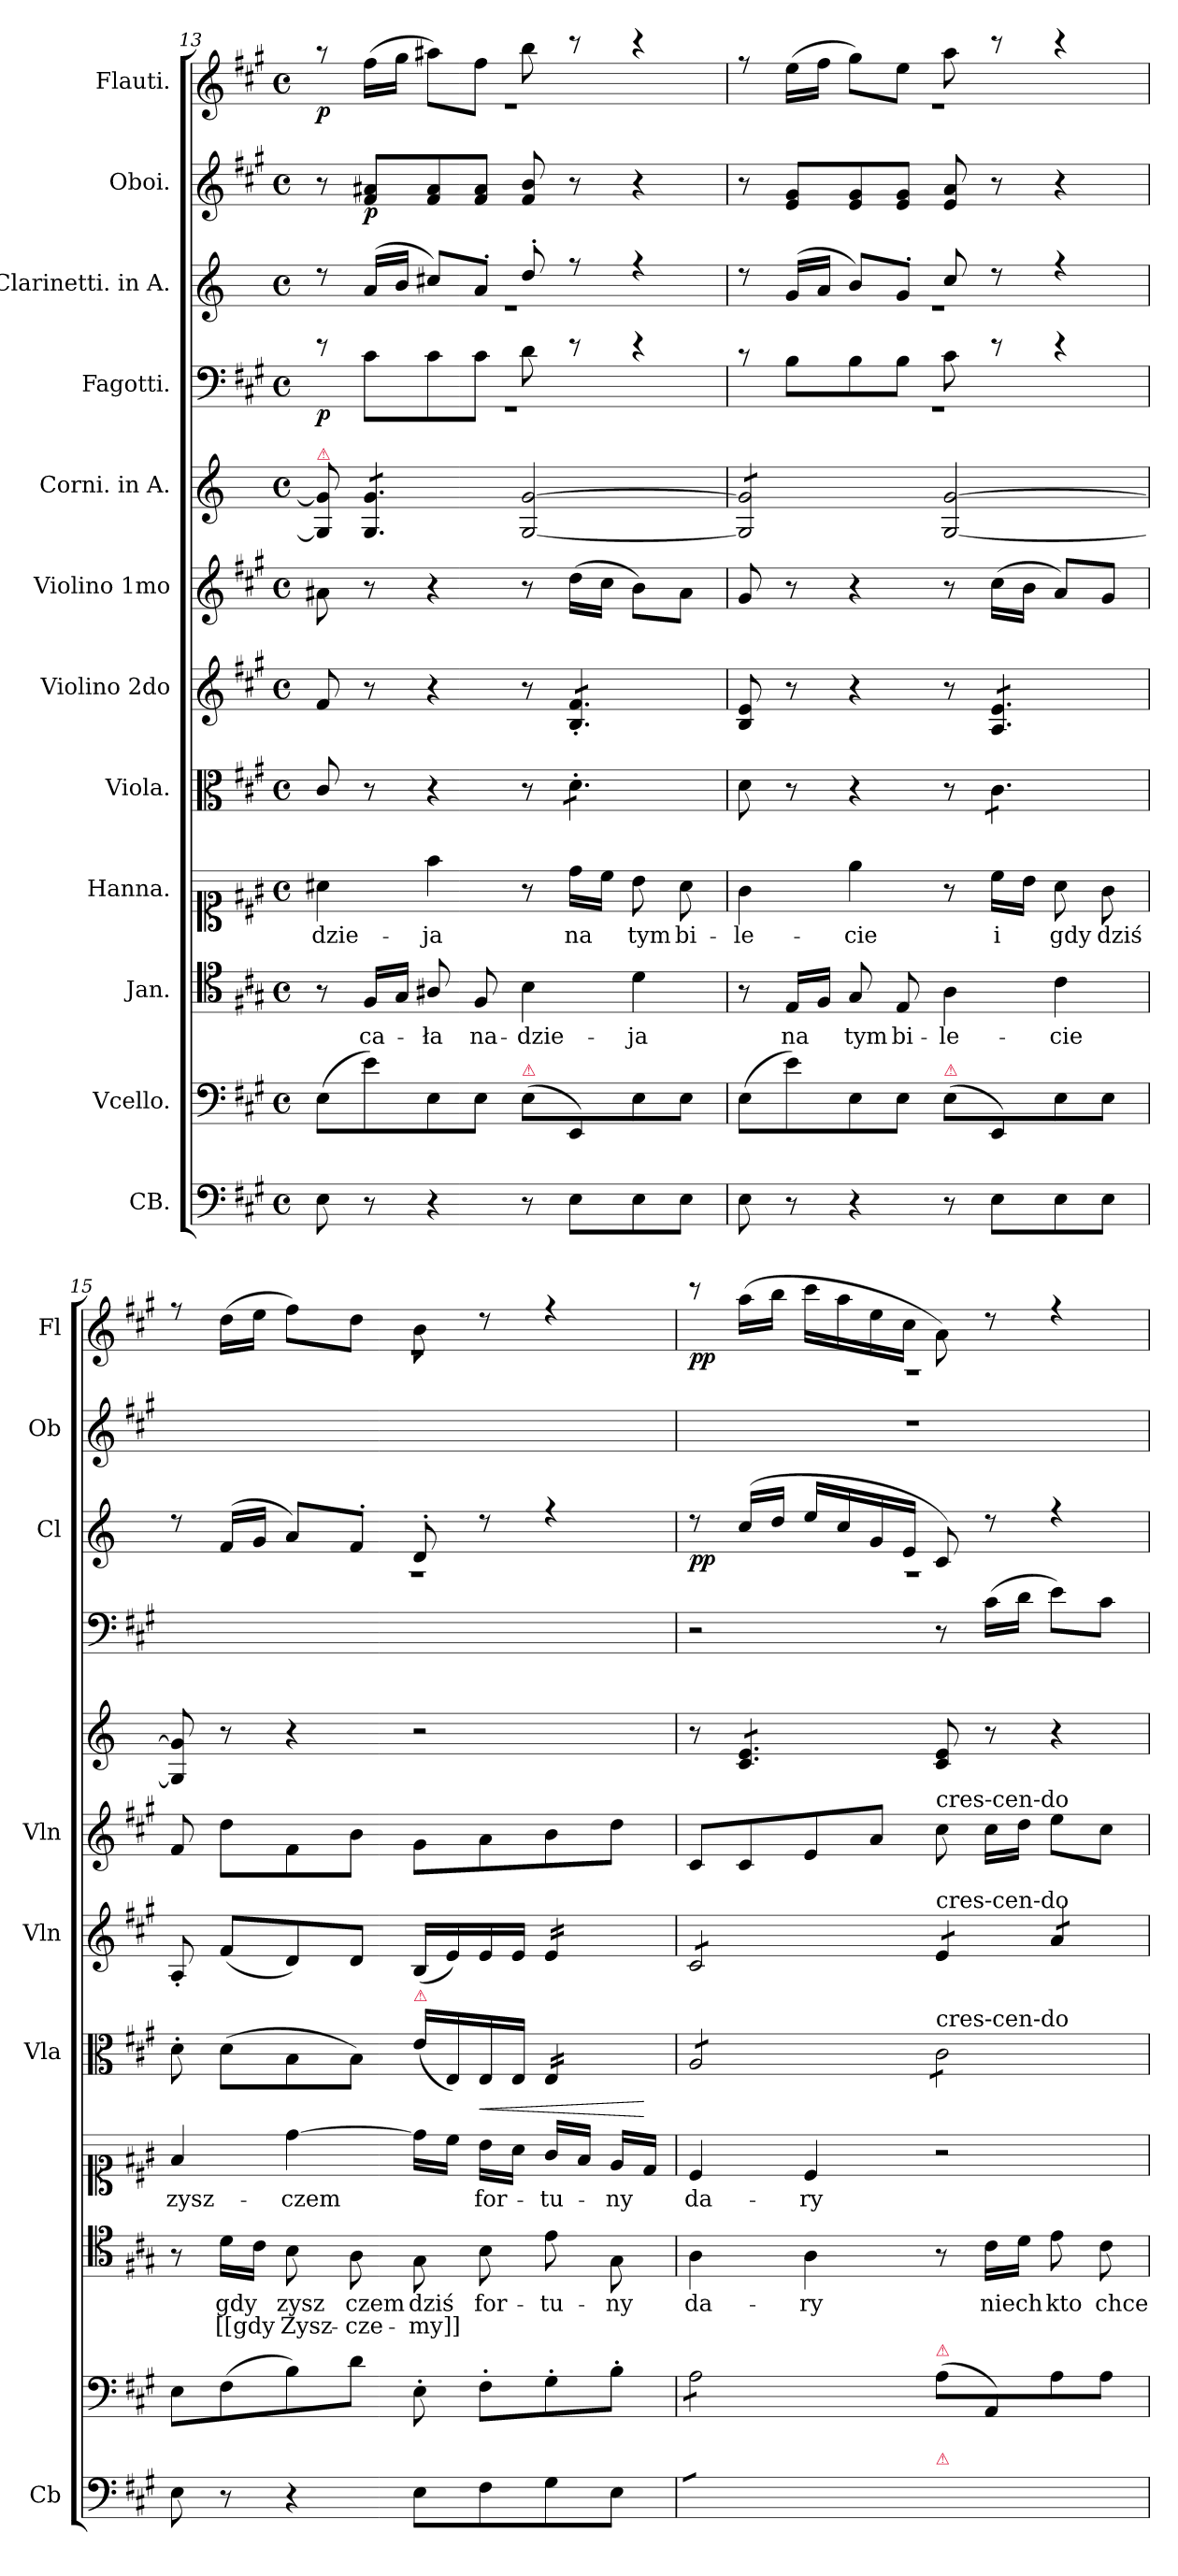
**kern	**kern	**kern	**text	**text	**kern	**text	**dynam	**kern	**kern	**kern	**kern	**kern	**dynam	**kern	**dynam	**kern	**dynam	**kern	**dynam
*part12	*part11	*part10	*part10	*part10	*part9	*part9	*part9	*part8	*part7	*part6	*part5	*part4	*part4	*part3	*part3	*part2	*part2	*part1	*part1
*staff12	*staff11	*staff10	*staff10	*staff10	*staff9	*staff9	*staff9	*staff8	*staff7	*staff6	*staff5	*staff4	*staff4	*staff3	*staff3	*staff2	*staff2	*staff1	*staff1
*I"CB.	*I"Vcello.	*I"Jan.	*	*	*I"Hanna.	*	*	*I"Viola.	*I"Violino 2do	*I"Violino 1mo	*I"Corni. in A.	*I"Fagotti.	*	*I"Clarinetti. in A.	*	*I"Oboi.	*	*I"Flauti.	*
*I'Cb	*	*	*	*	*	*	*	*I'Vla	*I'Vln	*I'Vln	*	*	*	*I'Cl	*	*I'Ob	*	*I'Fl	*
*clefF4	*clefF4	*clefC4	*	*	*clefC1	*	*	*clefC3	*clefG2	*clefG2	*clefG2	*clefF4	*	*clefG2	*	*clefG2	*	*clefG2	*
*ITrd8c12	*	*	*	*	*	*	*	*	*	*	*ITrd2c3	*	*	*ITrd2c3	*	*	*	*	*
*k[f#c#g#]	*k[f#c#g#]	*k[f#c#g#]	*	*	*k[f#c#g#]	*	*	*k[f#c#g#]	*k[f#c#g#]	*k[f#c#g#]	*k[f#c#g#]	*k[f#c#g#]	*	*k[f#c#g#]	*	*k[f#c#g#]	*	*k[f#c#g#]	*
*M4/4	*M4/4	*M4/4	*	*	*M4/4	*	*	*M4/4	*M4/4	*M4/4	*M4/4	*M4/4	*	*M4/4	*	*M4/4	*	*M4/4	*
*met(c)	*met(c)	*met(c)	*	*	*met(c)	*	*	*met(c)	*met(c)	*met(c)	*met(c)	*met(c)	*	*met(c)	*	*met(c)	*	*met(c)	*
=13	=13	=13	=13	=13	=13	=13	=13	=13	=13	=13	=13	=13	=13	=13	=13	=13	=13	=13	=13
*	*	*	*	*	*	*	*	*	*	*	*	*^	*	*^	*	*	*	*^	*
!	!	!	!	!	!	!	!	!	!	!	!LO:TX:a:color=crimson:t=⚠	!	!	!	!	!	!	!	!	!	!	!
8EE\	(8E\L	8r	.	.	4a#X\	dzie-	.	8c#/	8f#/	8a#X\	8E]/ 8e]/	8r	1rGG	p	8r	1re	.	8r	.	8r	1re	p
*	*	*	*	*	*	*	*	*	*	*	*tremolo	*	*	*	*	*	*	*	*	*	*	*
8r	8e\)	16F#/LL	ca-	.	.	.	.	8r	8r	8r	8E/ 8e/L	8c#\L	.	.	(16f#/LL	.	.	8f#/ 8a#X/L	p	(16ff#\LL	.	.
.	.	16G#/JJ	.	.	.	.	.	.	.	.	.	.	.	.	16g#/JJ	.	.	.	.	16gg#\JJ	.	.
4r	8E\	8A#X/	-ła	.	4ff#\	-ja	.	4r	4r	4r	8E/ 8e/	8c#\	.	.	8a#X/L)	.	.	8f#/ 8a#/	.	8aa#X\L)	.	.
.	8E\J	8F#/	na-	.	.	.	.	.	.	.	8E/ 8e/J	8c#\J	.	.	8f#'/J	.	.	8f#/ 8a#/J	.	8ff#\J	.	.
*	*	*	*	*	*	*	*	*	*	*	*Xtremolo	*	*	*	*	*	*	*	*	*	*	*
!	!LO:TX:a:color=crimson:t=⚠	!	!	!	!	!	!	!	!	!	!	!	!	!	!	!	!	!	!	!	!	!
8r	(8E\L	4B\	-dzie-	.	8r	.	.	8r	8r	8r	[2E/ [2e/	8d\	.	.	8b'/	.	.	8f#/ 8b/	.	8bb\	.	.
!	!	!	!	!	!	!	!	!	!LO:TX:a:color=crimson:t=⚠	!	!	!	!	!	!	!	!	!	!	!	!	!
!	!	!	!	!	!	!	!	!LO:TX:a:color=crimson:t=⚠	!	!	!	!	!	!	!	!	!	!	!	!	!	!
*	*	*	*	*	*	*	*	*tremolo	*	*	*	*	*	*	*	*	*	*	*	*	*	*
*	*	*	*	*	*	*	*	*	*tremolo	*	*	*	*	*	*	*	*	*	*	*	*	*
8EE\L	8EE/)	.	.	.	16dd\LL	na	.	8d'\L	8B'/ 8f#'/L	(16dd\LL	.	8r	.	.	8r	.	.	8r	.	8r	.	.
.	.	.	.	.	16cc#\JJ	.	.	.	.	16cc#\JJ	.	.	.	.	.	.	.	.	.	.	.	.
8EE\	8E\	4d\	-ja	.	8b\	tym	.	8d'\	8B'/ 8f#'/	8b\L)	.	4r	.	.	4r	.	.	4r	.	4r	.	.
8EE\J	8E\J	.	.	.	8a#\	bi-	.	8d'\J	8B'/ 8f#'/J	8a#\J	.	.	.	.	.	.	.	.	.	.	.	.
*	*	*	*	*	*	*	*	*	*Xtremolo	*	*	*	*	*	*	*	*	*	*	*	*	*
*	*	*	*	*	*	*	*	*Xtremolo	*	*	*	*	*	*	*	*	*	*	*	*	*	*
=14	=14	=14	=14	=14	=14	=14	=14	=14	=14	=14	=14	=14	=14	=14	=14	=14	=14	=14	=14	=14	=14	=14
*	*	*	*	*	*	*	*	*	*	*	*tremolo	*	*	*	*	*	*	*	*	*	*	*
8EE\	(8E\L	8r	.	.	4g#\	-le-	.	8d\	8B/ 8e/	8g#/	8E]/ 8e]/L	8r	1rGG	.	8r	1re	.	8r	.	8r	1re	.
8r	8e\)	16E/LL	na	.	.	.	.	8r	8r	8r	8E/ 8e/	8B\L	.	.	(16e/LL	.	.	8e/ 8g#/L	.	(16ee\LL	.	.
.	.	16F#/JJ	.	.	.	.	.	.	.	.	.	.	.	.	16f#/JJ	.	.	.	.	16ff#\JJ	.	.
4r	8E\	8G#/	tym	.	4ee\	-cie	.	4r	4r	4r	8E/ 8e/	8B\	.	.	8g#/L)	.	.	8e/ 8g#/	.	8gg#\L)	.	.
.	8E\J	8E/	bi-	.	.	.	.	.	.	.	8E/ 8e/J	8B\J	.	.	8e'/J	.	.	8e/ 8g#/J	.	8ee\J	.	.
*	*	*	*	*	*	*	*	*	*	*	*Xtremolo	*	*	*	*	*	*	*	*	*	*	*
!	!LO:TX:a:color=crimson:t=⚠	!	!	!	!	!	!	!	!	!	!	!	!	!	!	!	!	!	!	!	!	!
8r	(8E\L	4A\	-le-	.	8r	.	.	8r	8r	8r	[2E/ [2e/	8c#\	.	.	8a/	.	.	8e/ 8a/	.	8aa\	.	.
*	*	*	*	*	*	*	*	*tremolo	*	*	*	*	*	*	*	*	*	*	*	*	*	*
*	*	*	*	*	*	*	*	*	*tremolo	*	*	*	*	*	*	*	*	*	*	*	*	*
8EE\L	8EE/)	.	.	.	16cc#\LL	i	.	8c#\L	8A/ 8e/L	(16cc#\LL	.	8r	.	.	8r	.	.	8r	.	8r	.	.
.	.	.	.	.	16b\JJ	.	.	.	.	16b\JJ	.	.	.	.	.	.	.	.	.	.	.	.
8EE\	8E\	4c#\	-cie	.	8a\	gdy	.	8c#\	8A/ 8e/	8a/L)	.	4r	.	.	4r	.	.	4r	.	4r	.	.
8EE\J	8E\J	.	.	.	8g#\	dziś	.	8c#\J	8A/ 8e/J	8g#/J	.	.	.	.	.	.	.	.	.	.	.	.
*	*	*	*	*	*	*	*	*	*Xtremolo	*	*	*	*	*	*	*	*	*	*	*	*	*
*	*	*	*	*	*	*	*	*Xtremolo	*	*	*	*	*	*	*	*	*	*	*	*	*	*
*	*	*	*	*	*	*	*	*	*	*	*	*v	*v	*	*	*	*	*	*	*	*	*
=15	=15	=15	=15	=15	=15	=15	=15	=15	=15	=15	=15	=15	=15	=15	=15	=15	=15	=15	=15	=15	=15
8EE\	8E\L	8r	.	.	4f#/	zysz-	.	8d'\	8A'/	8f#/	8E]/ 8e]/	1ryy	.	8r	1r	.	1ryy	.	8r	1r	.
8r	(8F#\	16d\LL	gdy	[[gdy	.	.	.	(8d\L	(8f#/L	8dd\L	8r	.	.	(<16d/LL	.	.	.	.	(16dd\LL	.	.
.	.	16c#\JJ	.	.	.	.	.	.	.	.	.	.	.	16e/JJ	.	.	.	.	16ee\JJ	.	.
4r	8B\)	8B\	zysz	Zysz-	[4dd\	-czem	.	8B\	8d/)	8f#\	4r	.	.	8f#/L)	.	.	.	.	8ff#\L)	.	.
.	8d\J	8A\	-czem	-cze-	.	.	.	8B\J)	8d/J	8b\J	.	.	.	8d'/J	.	.	.	.	8dd\J	.	.
!	!	!	!	!	!	!	!	!LO:TX:a:color=crimson:t=⚠	!	!	!	!	!	!	!	!	!	!	!	!	!
8EE\L	8E'\	8G#\	dziś	-my]]	16dd\LL]	.	.	(16e\LL	(16B/LL	8g#\L	2r	.	.	8B'/	.	.	.	.	8b\	.	.
.	.	.	.	.	16cc#\JJ	.	.	16E/)	16e/)	.	.	.	.	.	.	.	.	.	.	.	.
!	!	!	!	!	!	!	!LO:HP:a	!	!	!	!	!	!	!	!	!	!	!	!	!	!
8FF#\	8F#'\L	8B\	for-	.	16b\LL	for-	<	16E/	16e/	8a\	.	.	.	8r	.	.	.	.	8r	.	.
.	.	.	.	.	16a\JJ	.	.	16E/JJ	16e/JJ	.	.	.	.	.	.	.	.	.	.	.	.
*	*	*	*	*	*	*	*	*tremolo	*	*	*	*	*	*	*	*	*	*	*	*	*
*	*	*	*	*	*	*	*	*	*tremolo	*	*	*	*	*	*	*	*	*	*	*	*
8GG#\	8G#'\	8e\	-tu-	.	16g#/LL	-tu-	.	16E/LL	16e/LL	8b\	.	.	.	4r	.	.	.	.	4r	.	.
.	.	.	.	.	16f#/JJ	.	.	16E/	16e/	.	.	.	.	.	.	.	.	.	.	.	.
8EE\J	8B'\J	8G#\	-ny	.	16e/LL	-ny	.	16E/	16e/	8dd\J	.	.	.	.	.	.	.	.	.	.	.
.	.	.	.	.	16d/JJ	.	[	16E/JJ	16e/JJ	.	.	.	.	.	.	.	.	.	.	.	.
=16	=16	=16	=16	=16	=16	=16	=16	=16	=16	=16	=16	=16	=16	=16	=16	=16	=16	=16	=16	=16	=16
!	!	!	!	!	!	!	!	!	!	!	!	!	!	!	!	!LO:DY:b	!	!	!	!	!
*tremolo	*	*	*	*	*	*	*	*	*	*	*	*	*	*	*	*	*	*	*	*	*
*	*tremolo	*	*	*	*	*	*	*	*	*	*	*	*	*	*	*	*	*	*	*	*
8AA\yyL	8A\L	4A\	da-	.	4c#/	da-	.	8A/L	8c#/L	8c#/L	8r	2r	.	8r	1rA	pp	1r	.	8r	1rA	pp
*	*	*	*	*	*	*	*	*	*	*	*tremolo	*	*	*	*	*	*	*	*	*	*
8AA\yy	8A\	.	.	.	.	.	.	8A/	8c#/	8c#/	8A/ 8c#/L	.	.	(<16a/LL	.	.	.	.	(16aa\LL	.	.
.	.	.	.	.	.	.	.	.	.	.	.	.	.	16b/JJ	.	.	.	.	16bb\JJ	.	.
8AA\yy	8A\	4A\	-ry	.	4c#/	-ry	.	8A/	8c#/	8e/	8A/ 8c#/	.	.	16cc#/LL	.	.	.	.	16ccc#\LL	.	.
.	.	.	.	.	.	.	.	.	.	.	.	.	.	16a/	.	.	.	.	16aa\	.	.
8AA\yyJ	8A\J	.	.	.	.	.	.	8A/J	8c#/J	8a/J	8A/ 8c#/J	.	.	16e/	.	.	.	.	16ee\	.	.
*	*	*	*	*	*	*	*	*	*	*	*Xtremolo	*	*	*	*	*	*	*	*	*	*
*	*Xtremolo	*	*	*	*	*	*	*	*	*	*	*	*	*	*	*	*	*	*	*	*
*Xtremolo	*	*	*	*	*	*	*	*	*	*	*	*	*	*	*	*	*	*	*	*	*
.	.	.	.	.	.	.	.	.	.	.	.	.	.	16c#/JJ	.	.	.	.	16cc#\JJ	.	.
!	!	!	!	!	!	!	!	!	!	!LO:TX:t=cres-cen-do	!	!	!	!	!	!	!	!	!	!	!
!	!	!	!	!	!	!	!	!	!LO:TX:t=cres-cen-do	!	!	!	!	!	!	!	!	!	!	!	!
!	!	!	!	!	!	!	!	!LO:TX:t=cres-cen-do	!	!	!	!	!	!	!	!	!	!	!	!	!
!	!LO:TX:a:color=crimson:t=⚠	!	!	!	!	!	!	!	!	!	!	!	!	!	!	!	!	!	!	!	!
!LO:TX:a:color=crimson:t=⚠	!	!	!	!	!	!	!	!	!	!	!	!	!	!	!	!	!	!	!	!	!
8AA\Lyy	(8A\L	8r	.	.	2r	.	.	8c#\L	8e/L	8cc#\	8A/ 8c#/	8r	.	8A/)	.	.	.	.	8a\)	.	.
8AAA/yy	8AA/)	16c#\LL	niech	.	.	.	.	8c#\	8e/J	16cc#\LL	8r	(16c#\LL	.	8r	.	.	.	.	8r	.	.
.	.	16d\JJ	.	.	.	.	.	.	.	16dd\JJ	.	16d\JJ	.	.	.	.	.	.	.	.	.
8AA\yy	8A\	8e\	kto	.	.	.	.	8c#\	8a/L	8ee\L	4r	8e\L)	.	4r	.	.	.	.	4r	.	.
8AA\Jyy	8A\J	8c#\	chce	.	.	.	.	8c#\J	8a/J	8cc#\J	.	8c#\J	.	.	.	.	.	.	.	.	.
*	*	*	*	*	*	*	*	*	*Xtremolo	*	*	*	*	*	*	*	*	*	*	*	*
*	*	*	*	*	*	*	*	*Xtremolo	*	*	*	*	*	*	*	*	*	*	*	*	*
*	*	*	*	*	*	*	*	*	*	*	*	*	*	*v	*v	*	*	*	*v	*v	*
=	=	=	=	=	=	=	=	=	=	=	=	=	=	=	=	=	=	=	=
*-	*-	*-	*-	*-	*-	*-	*-	*-	*-	*-	*-	*-	*-	*-	*-	*-	*-	*-	*-
